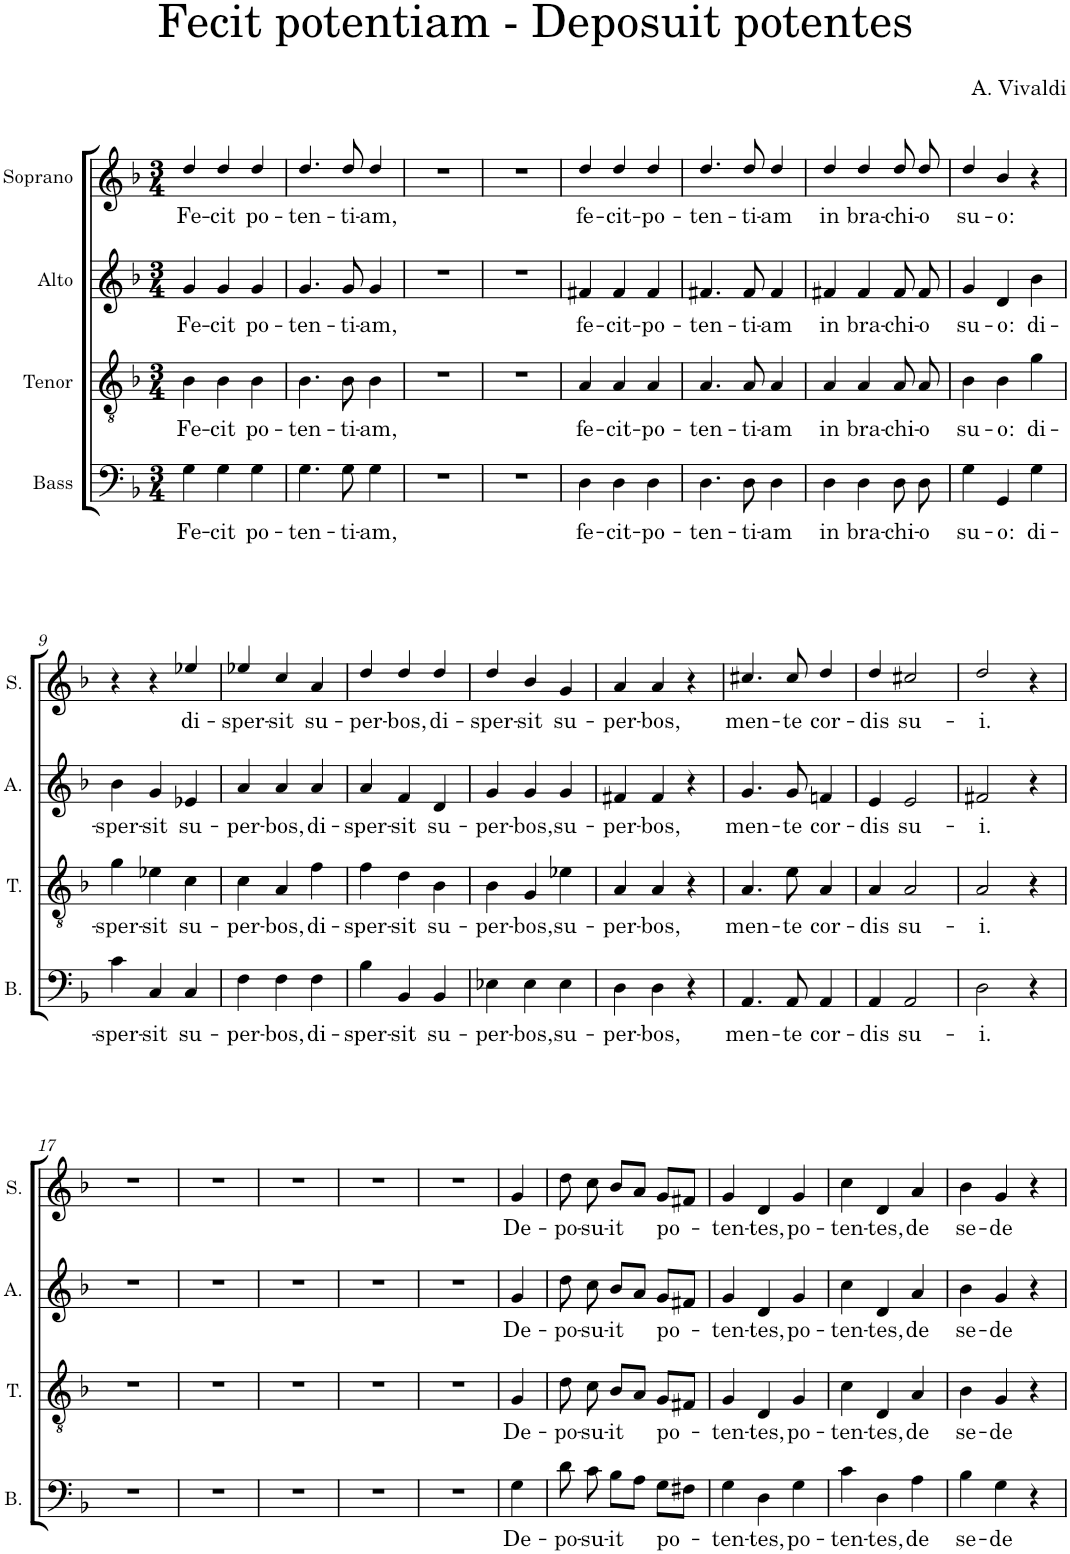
**kern	**text	**kern	**text	**kern	**text	**kern	**text
*part4	*part4	*part3	*part3	*part2	*part2	*part1	*part1
*staff4	*staff4	*staff3	*staff3	*staff2	*staff2	*staff1	*staff1
*I"Bass	*	*I"Tenor	*	*I"Alto	*	*I"Soprano	*
*I'B.	*	*I'T.	*	*I'A.	*	*I'S.	*
*clefF4	*	*clefGv2	*	*clefG2	*	*clefG2	*
*k[b-]	*	*k[b-]	*	*k[b-]	*	*k[b-]	*
*M3/4	*	*M3/4	*	*M3/4	*	*M3/4	*
=1	=1	=1	=1	=1	=1	=1	=1
!	!LO:LY:b	!	!LO:LY:b	!	!LO:LY:b	!	!LO:LY:b
4G\	Fe-	4B-\	Fe-	4g/	Fe-	4dd/	Fe-
!	!LO:LY:b	!	!LO:LY:b	!	!LO:LY:b	!	!LO:LY:b
4G\	-cit	4B-\	-cit	4g/	-cit	4dd/	-cit
!	!LO:LY:b	!	!LO:LY:b	!	!LO:LY:b	!	!LO:LY:b
4G\	po-	4B-\	po-	4g/	po-	4dd/	po-
=2	=2	=2	=2	=2	=2	=2	=2
!	!LO:LY:b	!	!LO:LY:b	!	!LO:LY:b	!	!LO:LY:b
4.G\	-ten-	4.B-\	-ten-	4.g/	-ten-	4.dd/	-ten-
!	!LO:LY:b	!	!LO:LY:b	!	!LO:LY:b	!	!LO:LY:b
8G\	-ti-	8B-\	-ti-	8g/	-ti-	8dd/	-ti-
!	!LO:LY:b	!	!LO:LY:b	!	!LO:LY:b	!	!LO:LY:b
4G\	-am,	4B-\	-am,	4g/	-am,	4dd/	-am,
=3	=3	=3	=3	=3	=3	=3	=3
2.r	.	2.r	.	2.r	.	2.r	.
=4	=4	=4	=4	=4	=4	=4	=4
2.r	.	2.r	.	2.r	.	2.r	.
=5	=5	=5	=5	=5	=5	=5	=5
!	!LO:LY:b	!	!LO:LY:b	!	!LO:LY:b	!	!LO:LY:b
4D\	fe-	4A/	fe-	4f#X/	fe-	4dd/	fe-
!	!LO:LY:b	!	!LO:LY:b	!	!LO:LY:b	!	!LO:LY:b
4D\	-cit-	4A/	-cit-	4f#/	-cit-	4dd/	-cit-
!	!LO:LY:b	!	!LO:LY:b	!	!LO:LY:b	!	!LO:LY:b
4D\	-po-	4A/	-po-	4f#/	-po-	4dd/	-po-
=6	=6	=6	=6	=6	=6	=6	=6
!	!LO:LY:b	!	!LO:LY:b	!	!LO:LY:b	!	!LO:LY:b
4.D\	-ten-	4.A/	-ten-	4.f#X/	-ten-	4.dd/	-ten-
!	!LO:LY:b	!	!LO:LY:b	!	!LO:LY:b	!	!LO:LY:b
8D\	-ti-	8A/	-ti-	8f#/	-ti-	8dd/	-ti-
!	!LO:LY:b	!	!LO:LY:b	!	!LO:LY:b	!	!LO:LY:b
4D\	-am	4A/	-am	4f#/	-am	4dd/	-am
=7	=7	=7	=7	=7	=7	=7	=7
!	!LO:LY:b	!	!LO:LY:b	!	!LO:LY:b	!	!LO:LY:b
4D\	in	4A/	in	4f#X/	in	4dd/	in
!	!LO:LY:b	!	!LO:LY:b	!	!LO:LY:b	!	!LO:LY:b
4D\	bra-	4A/	bra-	4f#/	bra-	4dd/	bra-
!	!LO:LY:b	!	!LO:LY:b	!	!LO:LY:b	!	!LO:LY:b
8D\	-chi-	8A/	-chi-	8f#/	-chi-	8dd/	-chi-
!	!LO:LY:b	!	!LO:LY:b	!	!LO:LY:b	!	!LO:LY:b
8D\	-o	8A/	-o	8f#/	-o	8dd/	-o
=8	=8	=8	=8	=8	=8	=8	=8
!	!LO:LY:b	!	!LO:LY:b	!	!LO:LY:b	!	!LO:LY:b
4G\	su-	4B-\	su-	4g/	su-	4dd/	su-
!	!LO:LY:b	!	!LO:LY:b	!	!LO:LY:b	!	!LO:LY:b
4GG/	-o:	4B-\	-o:	4d/	-o:	4b-/	-o:
!	!LO:LY:b	!	!LO:LY:b	!	!LO:LY:b	!	!
4G\	di-	4g\	di-	4b-\	di-	4r	.
!!LO:LB:g=z
=9	=9	=9	=9	=9	=9	=9	=9
!	!LO:LY:b	!	!LO:LY:b	!	!LO:LY:b	!	!
4c\	-sper-	4g\	-sper-	4b-\	-sper-	4r	.
!	!LO:LY:b	!	!LO:LY:b	!	!LO:LY:b	!	!
4C/	-sit	4e-X\	-sit	4g/	-sit	4r	.
!	!LO:LY:b	!	!LO:LY:b	!	!LO:LY:b	!	!LO:LY:b
4C/	su-	4c\	su-	4e-X/	su-	4ee-X/	di-
=10	=10	=10	=10	=10	=10	=10	=10
!	!LO:LY:b	!	!LO:LY:b	!	!LO:LY:b	!	!LO:LY:b
4F\	-per-	4c\	-per-	4a/	-per-	4ee-X/	-sper-
!	!LO:LY:b	!	!LO:LY:b	!	!LO:LY:b	!	!LO:LY:b
4F\	-bos,	4A/	-bos,	4a/	-bos,	4cc/	-sit
!	!LO:LY:b	!	!LO:LY:b	!	!LO:LY:b	!	!LO:LY:b
4F\	di-	4f\	di-	4a/	di-	4a/	su-
=11	=11	=11	=11	=11	=11	=11	=11
!	!LO:LY:b	!	!LO:LY:b	!	!LO:LY:b	!	!LO:LY:b
4B-\	-sper-	4f\	-sper-	4a/	-sper-	4dd/	-per-
!	!LO:LY:b	!	!LO:LY:b	!	!LO:LY:b	!	!LO:LY:b
4BB-/	-sit	4d\	-sit	4f/	-sit	4dd/	-bos,
!	!LO:LY:b	!	!LO:LY:b	!	!LO:LY:b	!	!LO:LY:b
4BB-/	su-	4B-\	su-	4d/	su-	4dd/	di-
=12	=12	=12	=12	=12	=12	=12	=12
!	!LO:LY:b	!	!LO:LY:b	!	!LO:LY:b	!	!LO:LY:b
4E-X\	-per-	4B-\	-per-	4g/	-per-	4dd/	-sper-
!	!LO:LY:b	!	!LO:LY:b	!	!LO:LY:b	!	!LO:LY:b
4E-\	-bos,	4G/	-bos,	4g/	-bos,	4b-/	-sit
!	!LO:LY:b	!	!LO:LY:b	!	!LO:LY:b	!	!LO:LY:b
4E-\	su-	4e-X\	su-	4g/	su-	4g/	su-
=13	=13	=13	=13	=13	=13	=13	=13
!	!LO:LY:b	!	!LO:LY:b	!	!LO:LY:b	!	!LO:LY:b
4D\	-per-	4A/	-per-	4f#X/	-per-	4a/	-per-
!	!LO:LY:b	!	!LO:LY:b	!	!LO:LY:b	!	!LO:LY:b
4D\	-bos,	4A/	-bos,	4f#/	-bos,	4a/	-bos,
4r	.	4r	.	4r	.	4r	.
=14	=14	=14	=14	=14	=14	=14	=14
!	!LO:LY:b	!	!LO:LY:b	!	!LO:LY:b	!	!LO:LY:b
4.AA/	men-	4.A/	men-	4.g/	men-	4.cc#X/	men-
!	!LO:LY:b	!	!LO:LY:b	!	!LO:LY:b	!	!LO:LY:b
8AA/	-te	8e\	-te	8g/	-te	8cc#/	-te
!	!LO:LY:b	!	!LO:LY:b	!	!LO:LY:b	!	!LO:LY:b
4AA/	cor-	4A/	cor-	4fn/	cor-	4dd/	cor-
=15	=15	=15	=15	=15	=15	=15	=15
!	!LO:LY:b	!	!LO:LY:b	!	!LO:LY:b	!	!LO:LY:b
4AA/	-dis	4A/	-dis	4e/	-dis	4dd/	-dis
!	!LO:LY:b	!	!LO:LY:b	!	!LO:LY:b	!	!LO:LY:b
2AA/	su-	2A/	su-	2e/	su-	2cc#X/	su-
=16	=16	=16	=16	=16	=16	=16	=16
!	!LO:LY:b	!	!LO:LY:b	!	!LO:LY:b	!	!LO:LY:b
2D\	-i.	2A/	-i.	2f#X/	-i.	2dd/	-i.
4r	.	4r	.	4r	.	4r	.
!!LO:LB:g=z
=17	=17	=17	=17	=17	=17	=17	=17
2.r	.	2.r	.	2.r	.	2.r	.
=18	=18	=18	=18	=18	=18	=18	=18
2.r	.	2.r	.	2.r	.	2.r	.
=19	=19	=19	=19	=19	=19	=19	=19
2.r	.	2.r	.	2.r	.	2.r	.
=20	=20	=20	=20	=20	=20	=20	=20
2.r	.	2.r	.	2.r	.	2.r	.
=21	=21	=21	=21	=21	=21	=21	=21
2.r	.	2.r	.	2.r	.	2.r	.
=22	=22	=22	=22	=22	=22	=22	=22
!	!LO:LY:b	!	!LO:LY:b	!	!LO:LY:b	!	!LO:LY:b
4G\	De-	4G/	De-	4g/	De-	4g/	De-
=23	=23	=23	=23	=23	=23	=23	=23
!	!LO:LY:b	!	!LO:LY:b	!	!LO:LY:b	!	!LO:LY:b
8d\	-po-	8d\	-po-	8dd\	-po-	8dd\	-po-
!	!LO:LY:b	!	!LO:LY:b	!	!LO:LY:b	!	!LO:LY:b
8c\	-su-	8c\	-su-	8cc\	-su-	8cc\	-su-
!	!LO:LY:b	!	!LO:LY:b	!	!LO:LY:b	!	!LO:LY:b
8B-\L	-it	8B-/L	-it	8b-/L	-it	8b-/L	-it
8A\J	.	8A/J	.	8a/J	.	8a/J	.
!	!LO:LY:b	!	!LO:LY:b	!	!LO:LY:b	!	!LO:LY:b
8G\L	po-	8G/L	po-	8g/L	po-	8g/L	po-
8F#X\J	.	8F#X/J	.	8f#X/J	.	8f#X/J	.
=24	=24	=24	=24	=24	=24	=24	=24
!	!LO:LY:b	!	!LO:LY:b	!	!LO:LY:b	!	!LO:LY:b
4G\	-ten-	4G/	-ten-	4g/	-ten-	4g/	-ten-
!	!LO:LY:b	!	!LO:LY:b	!	!LO:LY:b	!	!LO:LY:b
4D\	-tes,	4D/	-tes,	4d/	-tes,	4d/	-tes,
!	!LO:LY:b	!	!LO:LY:b	!	!LO:LY:b	!	!LO:LY:b
4G\	po-	4G/	po-	4g/	po-	4g/	po-
=25	=25	=25	=25	=25	=25	=25	=25
!	!LO:LY:b	!	!LO:LY:b	!	!LO:LY:b	!	!LO:LY:b
4c\	-ten-	4c\	-ten-	4cc\	-ten-	4cc\	-ten-
!	!LO:LY:b	!	!LO:LY:b	!	!LO:LY:b	!	!LO:LY:b
4D\	-tes,	4D/	-tes,	4d/	-tes,	4d/	-tes,
!	!LO:LY:b	!	!LO:LY:b	!	!LO:LY:b	!	!LO:LY:b
4A\	de	4A/	de	4a/	de	4a/	de
=26	=26	=26	=26	=26	=26	=26	=26
!	!LO:LY:b	!	!LO:LY:b	!	!LO:LY:b	!	!LO:LY:b
4B-\	se-	4B-\	se-	4b-\	se-	4b-\	se-
!	!LO:LY:b	!	!LO:LY:b	!	!LO:LY:b	!	!LO:LY:b
4G\	-de	4G/	-de	4g/	-de	4g/	-de
4r	.	4r	.	4r	.	4r	.
=	=	=	=	=	=	=	=
*-	*-	*-	*-	*-	*-	*-	*-
